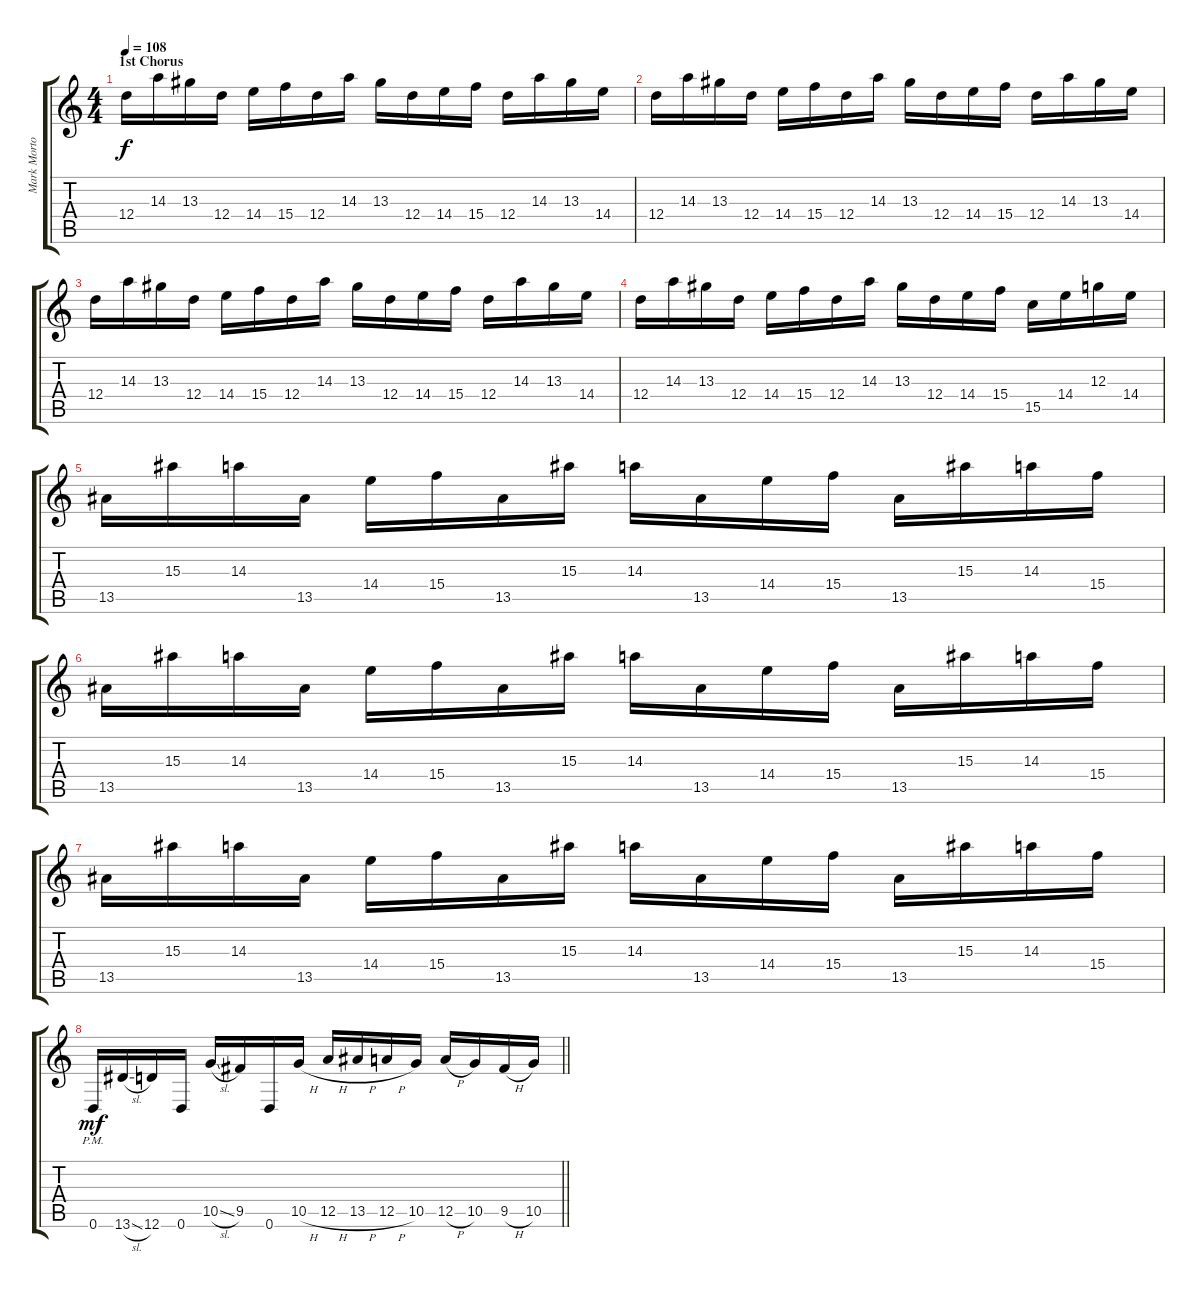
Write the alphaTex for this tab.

\track ("Mark Morton (Lead Guitar)" "Mark Morto") {instrument distortionguitar}
\staff {score tabs}
\tuning (E4 B3 G3 D3 A2 D2) {hide}
\ts (4 4)
\section ("" "1st Chorus")
\tempo 108
\clef g2
\ks c
12.4.16{dy f} 14.3.16 13.3.16 12.4.16 14.4.16 15.4.16 12.4.16 14.3.16 13.3.16 12.4.16 14.4.16 15.4.16 12.4.16 14.3.16 13.3.16 14.4.16 |
12.4.16 14.3.16 13.3.16 12.4.16 14.4.16 15.4.16 12.4.16 14.3.16 13.3.16 12.4.16 14.4.16 15.4.16 12.4.16 14.3.16 13.3.16 14.4.16 |
12.4.16 14.3.16 13.3.16 12.4.16 14.4.16 15.4.16 12.4.16 14.3.16 13.3.16 12.4.16 14.4.16 15.4.16 12.4.16 14.3.16 13.3.16 14.4.16 |
12.4.16 14.3.16 13.3.16 12.4.16 14.4.16 15.4.16 12.4.16 14.3.16 13.3.16 12.4.16 14.4.16 15.4.16 15.5.16 14.4.16 12.3.16 14.4.16 |
13.5.16 15.3.16 14.3.16 13.5.16 14.4.16 15.4.16 13.5.16 15.3.16 14.3.16 13.5.16 14.4.16 15.4.16 13.5.16 15.3.16 14.3.16 15.4.16 |
13.5.16 15.3.16 14.3.16 13.5.16 14.4.16 15.4.16 13.5.16 15.3.16 14.3.16 13.5.16 14.4.16 15.4.16 13.5.16 15.3.16 14.3.16 15.4.16 |
13.5.16 15.3.16 14.3.16 13.5.16 14.4.16 15.4.16 13.5.16 15.3.16 14.3.16 13.5.16 14.4.16 15.4.16 13.5.16 15.3.16 14.3.16 15.4.16 |
\barLineRight lightlight
0.6{pm}.16{dy mf} 13.6{sl}.16 12.6.16 0.6.16 10.5{sl}.16 9.5.16 0.6.16 10.5{h}.16 12.5{h}.16 13.5{h}.16 12.5{h}.16 10.5.16 12.5{h}.16 10.5.16 9.5{h}.16 10.5.16
